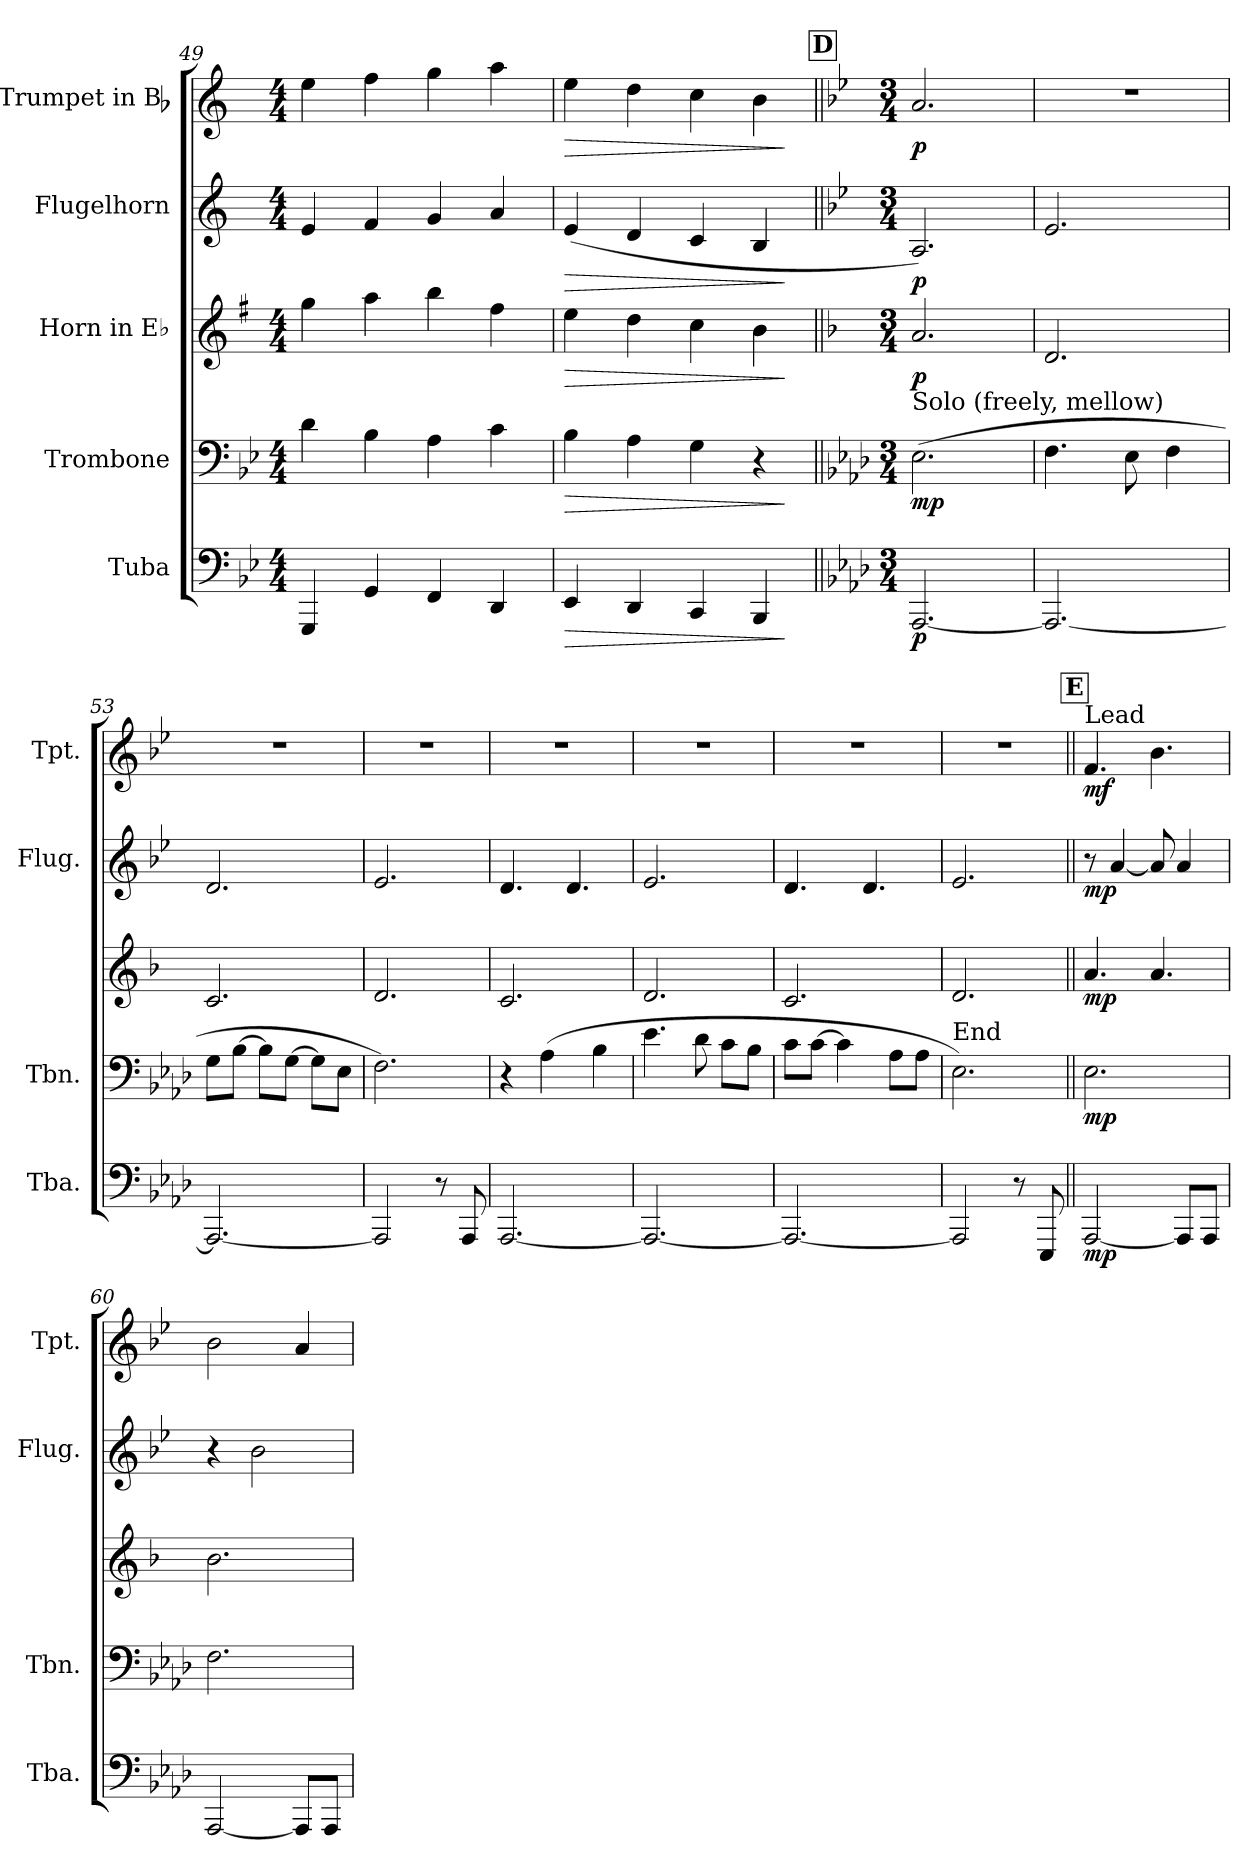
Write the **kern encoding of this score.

**kern	**dynam	**kern	**dynam	**kern	**dynam	**kern	**dynam	**kern	**dynam
*part5	*part5	*part4	*part4	*part3	*part3	*part2	*part2	*part1	*part1
*staff5	*staff5	*staff4	*staff4	*staff3	*staff3	*staff2	*staff2	*staff1	*staff1
*I"Tuba	*	*I"Trombone	*	*I"Horn in E♭	*	*I"Flugelhorn	*	*I"Trumpet in Bb	*
*I'Tba.	*	*I'Tbn.	*	*	*	*I'Flug.	*	*I'Tpt.	*
*clefF4	*	*clefF4	*	*clefG2	*	*clefG2	*	*clefG2	*
*	*	*	*	*ITrd5c9	*	*ITrd1c2	*	*ITrd1c2	*
*k[b-e-]	*	*k[b-e-]	*	*k[b-e-]	*	*k[b-e-]	*	*k[b-e-]	*
*B-:	*	*B-:	*	*B-:	*	*B-:	*	*B-:	*
*M4/4	*	*M4/4	*	*M4/4	*	*M4/4	*	*M4/4	*
=49	=49	=49	=49	=49	=49	=49	=49	=49	=49
4GGG/	.	4d\	.	4b-\	.	4d/	.	4dd\	.
4GG/	.	4B-\	.	4cc\	.	4e-/	.	4ee-\	.
4FF/	.	4A\	.	4dd\	.	4f/	.	4ff\	.
4DD/	.	4c\	.	4a\	.	4g/	.	4gg\	.
!!LO:PB:g=z
=50	=50	=50	=50	=50	=50	=50	=50	=50	=50
!	!LO:HP:b	!	!LO:HP:b	!	!LO:HP:b	!	!LO:HP:b	!	!LO:HP:b
4EE-/	>	4B-\	>	4g\	>	(<4d/	>	4dd\	>
4DD/	.	4A\	.	4f\	.	4c/	.	4cc\	.
4CC/	.	4G\	.	4e-\	.	4B-/	.	4b-\	.
4BBB-/	.	4r	.	4d\	.	4A/	.	4a\	.
.	]	.	]	.	]	.	]	.	]
!!LO:REH:place=s1:a:B:fs=14:t=D
=51||	=51||	=51||	=51||	=51||	=51||	=51||	=51||	=51||	=51||
*k[b-e-a-d-]	*	*k[b-e-a-d-]	*	*k[b-e-a-d-]	*	*k[b-e-a-d-]	*	*k[b-e-a-d-]	*
*A-:	*	*A-:	*	*A-:	*	*A-:	*	*A-:	*
*M3/4	*	*M3/4	*	*M3/4	*	*M3/4	*	*M3/4	*
!	!	!LO:TX:a:t=Solo (freely, mellow)	!	!	!	!	!	!	!
!	!LO:DY:b	!	!LO:DY:b	!	!LO:DY:b	!	!LO:DY:b	!	!LO:DY:b
[2.AAA-/	p	(>2.E-\	mp	2.c/	p	2.G/)	p	2.g/	p
=52	=52	=52	=52	=52	=52	=52	=52	=52	=52
2.AAA-/_	.	4.F\	.	2.F/	.	2.d-/	.	2.r	.
.	.	8E-\	.	.	.	.	.	.	.
.	.	4F\	.	.	.	.	.	.	.
=53	=53	=53	=53	=53	=53	=53	=53	=53	=53
2.AAA-/_	.	8G\L	.	2.E-/	.	2.c/	.	2.r	.
.	.	[8B-\J	.	.	.	.	.	.	.
.	.	8B-\L]	.	.	.	.	.	.	.
.	.	[8G\J	.	.	.	.	.	.	.
.	.	8G\L]	.	.	.	.	.	.	.
.	.	8E-\J	.	.	.	.	.	.	.
=54	=54	=54	=54	=54	=54	=54	=54	=54	=54
2AAA-/]	.	2.F\)	.	2.F/	.	2.d-/	.	2.r	.
8r	.	.	.	.	.	.	.	.	.
8AAA-/	.	.	.	.	.	.	.	.	.
=55	=55	=55	=55	=55	=55	=55	=55	=55	=55
[2.AAA-/	.	4r	.	2.E-/	.	4.c/	.	2.r	.
.	.	(>4A-\	.	.	.	.	.	.	.
.	.	.	.	.	.	4.c/	.	.	.
.	.	4B-\	.	.	.	.	.	.	.
=56	=56	=56	=56	=56	=56	=56	=56	=56	=56
2.AAA-/_	.	4.e-\	.	2.F/	.	2.d-/	.	2.r	.
.	.	8d-\	.	.	.	.	.	.	.
.	.	8c\L	.	.	.	.	.	.	.
.	.	8B-\J	.	.	.	.	.	.	.
=57	=57	=57	=57	=57	=57	=57	=57	=57	=57
2.AAA-/_	.	8c\L	.	2.E-/	.	4.c/	.	2.r	.
.	.	[8c\J	.	.	.	.	.	.	.
.	.	4c\]	.	.	.	.	.	.	.
.	.	.	.	.	.	4.c/	.	.	.
.	.	8A-\L	.	.	.	.	.	.	.
.	.	8A-\J	.	.	.	.	.	.	.
!!LO:LB:g=z
=58	=58	=58	=58	=58	=58	=58	=58	=58	=58
!	!	!LO:TX:a:t=End	!	!	!	!	!	!	!
2AAA-/]	.	2.E-\)	.	2.F/	.	2.d-/	.	2.r	.
8r	.	.	.	.	.	.	.	.	.
8EEE-/	.	.	.	.	.	.	.	.	.
!!LO:REH:place=s1:a:B:fs=14:t=E
=59||	=59||	=59||	=59||	=59||	=59||	=59||	=59||	=59||	=59||
!	!	!	!	!	!	!	!	!LO:TX:a:t=Lead	!
!	!LO:DY:b	!	!LO:DY:b	!	!LO:DY:b	!	!LO:DY:b	!	!LO:DY:b
[2AAA-/	mp	2.E-\	mp	4.c/	mp	8r	mp	4.e-/	mf
.	.	.	.	.	.	[4g/	.	.	.
.	.	.	.	4.c/	.	8g/]	.	4.a-\	.
8AAA-/L]	.	.	.	.	.	4g/	.	.	.
8AAA-/J	.	.	.	.	.	.	.	.	.
=60	=60	=60	=60	=60	=60	=60	=60	=60	=60
[2AAA-/	.	2.F\	.	2.d-\	.	4r	.	2a-\	.
.	.	.	.	.	.	2a-\	.	.	.
8AAA-/L]	.	.	.	.	.	.	.	4g/	.
8AAA-/J	.	.	.	.	.	.	.	.	.
=	=	=	=	=	=	=	=	=	=
*-	*-	*-	*-	*-	*-	*-	*-	*-	*-
